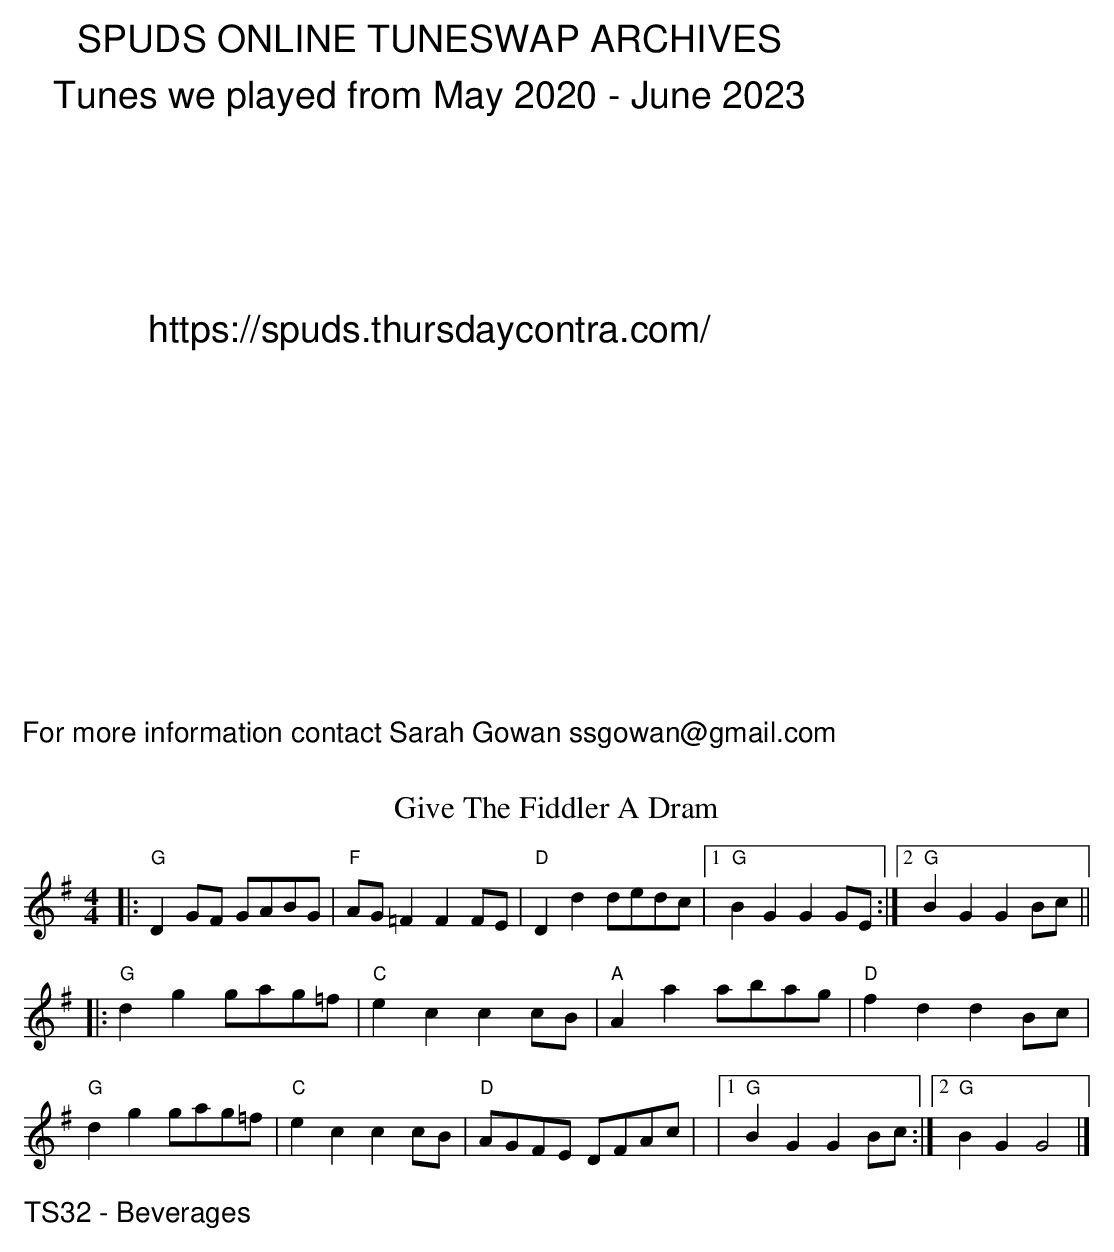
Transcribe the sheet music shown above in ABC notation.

X:1
T: Give The Fiddler A Dram
M: 4/4
L: 1/8
K: Gmaj
|: "G" D2GF GABG |"F" AG=F2 F2FE |"D" D2d2 dedc |1"G" B2G2G2GE :|2"G"B2G2G2Bc||
|:"G"d2g2 gag=f |"C" e2c2 c2cB |"A" A2a2 abag |"D" f2d2 d2Bc |
"G"d2g2 gag=f |"C" e2c2 c2cB |"D" AGFE DFAc| |1"G"B2G2G2Bc:|2"G"B2G2G4|]
